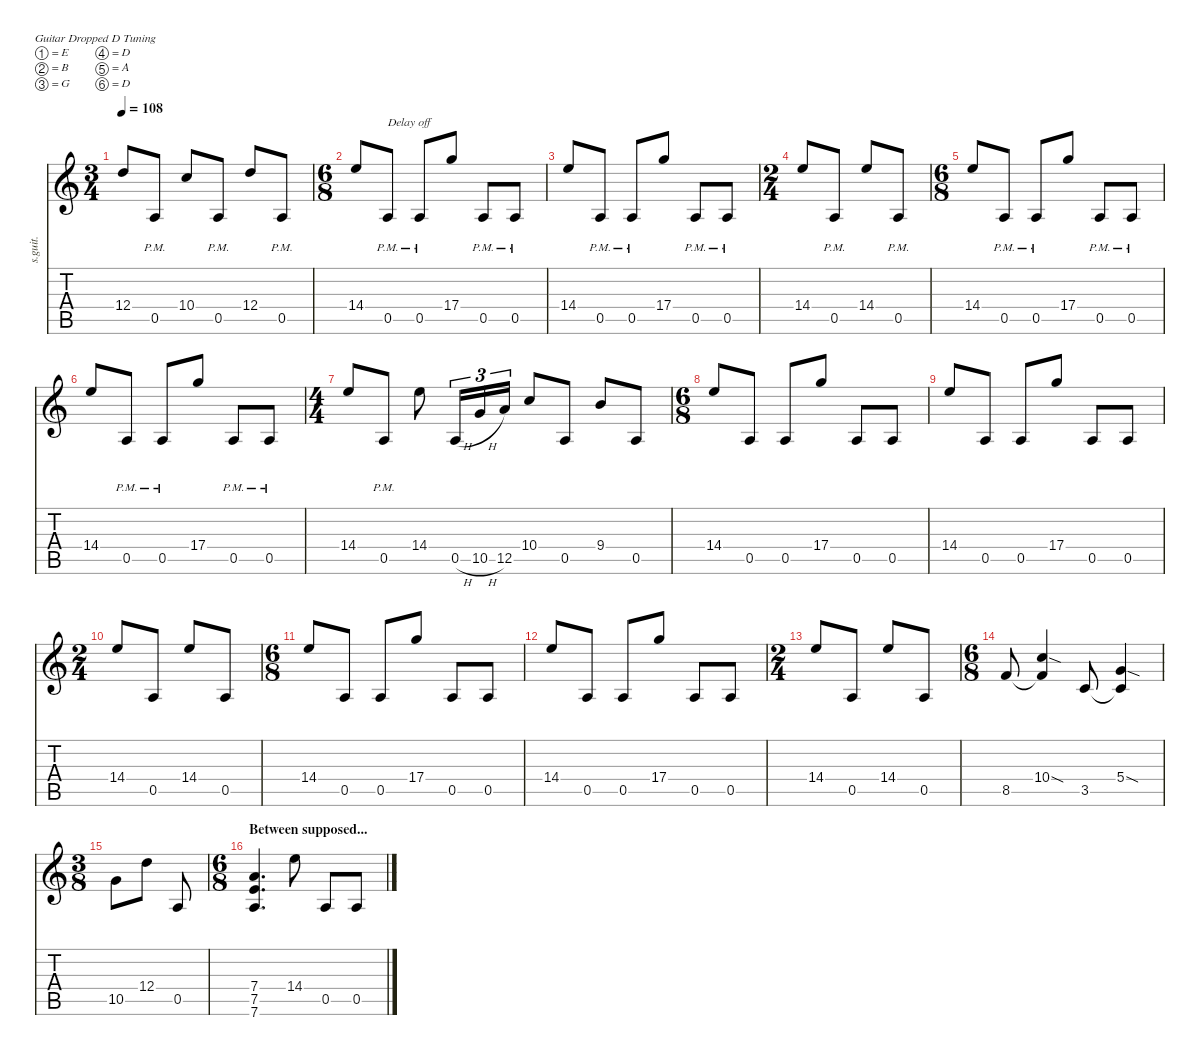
\defaultSystemsLayout 4
\hideDynamics
\bracketExtendMode nobrackets
\track ("Adam Jones (Guitar I)" "s.guit.") {instrument distortionguitar}
\staff {score tabs}
\tuning (E4 B3 G3 D3 A2 D2)
\ts (3 4)
\beaming (8 2 2 2 2)
\tempo 108
\clef g2
\ks c
12.4.8{lyrics (0 "") lyrics (1 "") lyrics (2 "") lyrics (3 "") lyrics (4 "") dy f} 0.5{pm}.8{lyrics (0 "") lyrics (1 "") lyrics (2 "") lyrics (3 "") lyrics (4 "")} 10.4.8{lyrics (0 "") lyrics (1 "") lyrics (2 "") lyrics (3 "") lyrics (4 "")} 0.5{pm}.8{lyrics (0 "") lyrics (1 "") lyrics (2 "") lyrics (3 "") lyrics (4 "")} 12.4.8{lyrics (0 "") lyrics (1 "") lyrics (2 "") lyrics (3 "") lyrics (4 "")} 0.5{pm}.8{lyrics (0 "") lyrics (1 "") lyrics (2 "") lyrics (3 "") lyrics (4 "")} |
\ts (6 8)
\beaming (8 2 2 2 2)
14.4.8{lyrics (0 "") lyrics (1 "") lyrics (2 "") lyrics (3 "") lyrics (4 "")} 0.5{pm}.8{txt "Delay off" lyrics (0 "") lyrics (1 "") lyrics (2 "") lyrics (3 "") lyrics (4 "")} 0.5{pm}.8{lyrics (0 "") lyrics (1 "") lyrics (2 "") lyrics (3 "") lyrics (4 "")} 17.4.8{lyrics (0 "") lyrics (1 "") lyrics (2 "") lyrics (3 "") lyrics (4 "")} 0.5{pm}.8{lyrics (0 "") lyrics (1 "") lyrics (2 "") lyrics (3 "") lyrics (4 "")} 0.5{pm}.8{lyrics (0 "") lyrics (1 "") lyrics (2 "") lyrics (3 "") lyrics (4 "")} |
14.4.8{lyrics (0 "") lyrics (1 "") lyrics (2 "") lyrics (3 "") lyrics (4 "")} 0.5{pm}.8{lyrics (0 "") lyrics (1 "") lyrics (2 "") lyrics (3 "") lyrics (4 "")} 0.5{pm}.8{lyrics (0 "") lyrics (1 "") lyrics (2 "") lyrics (3 "") lyrics (4 "")} 17.4.8{lyrics (0 "") lyrics (1 "") lyrics (2 "") lyrics (3 "") lyrics (4 "")} 0.5{pm}.8{lyrics (0 "") lyrics (1 "") lyrics (2 "") lyrics (3 "") lyrics (4 "")} 0.5{pm}.8{lyrics (0 "") lyrics (1 "") lyrics (2 "") lyrics (3 "") lyrics (4 "")} |
\ts (2 4)
\beaming (8 2 2 2 2)
14.4.8{lyrics (0 "") lyrics (1 "") lyrics (2 "") lyrics (3 "") lyrics (4 "")} 0.5{pm}.8{lyrics (0 "") lyrics (1 "") lyrics (2 "") lyrics (3 "") lyrics (4 "")} 14.4.8{lyrics (0 "") lyrics (1 "") lyrics (2 "") lyrics (3 "") lyrics (4 "")} 0.5{pm}.8{lyrics (0 "") lyrics (1 "") lyrics (2 "") lyrics (3 "") lyrics (4 "")} |
\ts (6 8)
\beaming (8 2 2 2 2)
14.4.8{lyrics (0 "") lyrics (1 "") lyrics (2 "") lyrics (3 "") lyrics (4 "")} 0.5{pm}.8{lyrics (0 "") lyrics (1 "") lyrics (2 "") lyrics (3 "") lyrics (4 "")} 0.5{pm}.8{lyrics (0 "") lyrics (1 "") lyrics (2 "") lyrics (3 "") lyrics (4 "")} 17.4.8{lyrics (0 "") lyrics (1 "") lyrics (2 "") lyrics (3 "") lyrics (4 "")} 0.5{pm}.8{lyrics (0 "") lyrics (1 "") lyrics (2 "") lyrics (3 "") lyrics (4 "")} 0.5{pm}.8{lyrics (0 "") lyrics (1 "") lyrics (2 "") lyrics (3 "") lyrics (4 "")} |
14.4.8{lyrics (0 "") lyrics (1 "") lyrics (2 "") lyrics (3 "") lyrics (4 "")} 0.5{pm}.8{lyrics (0 "") lyrics (1 "") lyrics (2 "") lyrics (3 "") lyrics (4 "")} 0.5{pm}.8{lyrics (0 "") lyrics (1 "") lyrics (2 "") lyrics (3 "") lyrics (4 "")} 17.4.8{lyrics (0 "") lyrics (1 "") lyrics (2 "") lyrics (3 "") lyrics (4 "")} 0.5{pm}.8{lyrics (0 "") lyrics (1 "") lyrics (2 "") lyrics (3 "") lyrics (4 "")} 0.5{pm}.8{lyrics (0 "") lyrics (1 "") lyrics (2 "") lyrics (3 "") lyrics (4 "")} |
\ts (4 4)
\beaming (8 2 2 2 2)
14.4.8{lyrics (0 "") lyrics (1 "") lyrics (2 "") lyrics (3 "") lyrics (4 "")} 0.5{pm}.8{lyrics (0 "") lyrics (1 "") lyrics (2 "") lyrics (3 "") lyrics (4 "")} 14.4.8{lyrics (0 "") lyrics (1 "") lyrics (2 "") lyrics (3 "") lyrics (4 "")} 0.5{h}.16{tu (3 2) lyrics (0 "") lyrics (1 "") lyrics (2 "") lyrics (3 "") lyrics (4 "")} 10.5{h}.16{tu (3 2) lyrics (0 "") lyrics (1 "") lyrics (2 "") lyrics (3 "") lyrics (4 "")} 12.5.16{tu (3 2) lyrics (0 "") lyrics (1 "") lyrics (2 "") lyrics (3 "") lyrics (4 "")} 10.4.8{lyrics (0 "") lyrics (1 "") lyrics (2 "") lyrics (3 "") lyrics (4 "")} 0.5.8{lyrics (0 "") lyrics (1 "") lyrics (2 "") lyrics (3 "") lyrics (4 "")} 9.4.8{lyrics (0 "") lyrics (1 "") lyrics (2 "") lyrics (3 "") lyrics (4 "")} 0.5.8{lyrics (0 "") lyrics (1 "") lyrics (2 "") lyrics (3 "") lyrics (4 "")} |
\ts (6 8)
\beaming (8 2 2 2 2)
14.4.8{lyrics (0 "") lyrics (1 "") lyrics (2 "") lyrics (3 "") lyrics (4 "")} 0.5.8{lyrics (0 "") lyrics (1 "") lyrics (2 "") lyrics (3 "") lyrics (4 "")} 0.5.8{lyrics (0 "") lyrics (1 "") lyrics (2 "") lyrics (3 "") lyrics (4 "")} 17.4.8{lyrics (0 "") lyrics (1 "") lyrics (2 "") lyrics (3 "") lyrics (4 "")} 0.5.8{lyrics (0 "") lyrics (1 "") lyrics (2 "") lyrics (3 "") lyrics (4 "")} 0.5.8{lyrics (0 "") lyrics (1 "") lyrics (2 "") lyrics (3 "") lyrics (4 "")} |
14.4.8{lyrics (0 "") lyrics (1 "") lyrics (2 "") lyrics (3 "") lyrics (4 "")} 0.5.8{lyrics (0 "") lyrics (1 "") lyrics (2 "") lyrics (3 "") lyrics (4 "")} 0.5.8{lyrics (0 "") lyrics (1 "") lyrics (2 "") lyrics (3 "") lyrics (4 "")} 17.4.8{lyrics (0 "") lyrics (1 "") lyrics (2 "") lyrics (3 "") lyrics (4 "")} 0.5.8{lyrics (0 "") lyrics (1 "") lyrics (2 "") lyrics (3 "") lyrics (4 "")} 0.5.8{lyrics (0 "") lyrics (1 "") lyrics (2 "") lyrics (3 "") lyrics (4 "")} |
\ts (2 4)
\beaming (8 2 2 2 2)
14.4.8{lyrics (0 "") lyrics (1 "") lyrics (2 "") lyrics (3 "") lyrics (4 "")} 0.5.8{lyrics (0 "") lyrics (1 "") lyrics (2 "") lyrics (3 "") lyrics (4 "")} 14.4.8{lyrics (0 "") lyrics (1 "") lyrics (2 "") lyrics (3 "") lyrics (4 "")} 0.5.8{lyrics (0 "") lyrics (1 "") lyrics (2 "") lyrics (3 "") lyrics (4 "")} |
\ts (6 8)
\beaming (8 2 2 2 2)
14.4.8{lyrics (0 "") lyrics (1 "") lyrics (2 "") lyrics (3 "") lyrics (4 "")} 0.5.8{lyrics (0 "") lyrics (1 "") lyrics (2 "") lyrics (3 "") lyrics (4 "")} 0.5.8{lyrics (0 "") lyrics (1 "") lyrics (2 "") lyrics (3 "") lyrics (4 "")} 17.4.8{lyrics (0 "") lyrics (1 "") lyrics (2 "") lyrics (3 "") lyrics (4 "")} 0.5.8{lyrics (0 "") lyrics (1 "") lyrics (2 "") lyrics (3 "") lyrics (4 "")} 0.5.8{lyrics (0 "") lyrics (1 "") lyrics (2 "") lyrics (3 "") lyrics (4 "")} |
14.4.8{lyrics (0 "") lyrics (1 "") lyrics (2 "") lyrics (3 "") lyrics (4 "")} 0.5.8{lyrics (0 "") lyrics (1 "") lyrics (2 "") lyrics (3 "") lyrics (4 "")} 0.5.8{lyrics (0 "") lyrics (1 "") lyrics (2 "") lyrics (3 "") lyrics (4 "")} 17.4.8{lyrics (0 "") lyrics (1 "") lyrics (2 "") lyrics (3 "") lyrics (4 "")} 0.5.8{lyrics (0 "") lyrics (1 "") lyrics (2 "") lyrics (3 "") lyrics (4 "")} 0.5.8{lyrics (0 "") lyrics (1 "") lyrics (2 "") lyrics (3 "") lyrics (4 "")} |
\ts (2 4)
\beaming (8 2 2 2 2)
14.4.8{lyrics (0 "") lyrics (1 "") lyrics (2 "") lyrics (3 "") lyrics (4 "")} 0.5.8{lyrics (0 "") lyrics (1 "") lyrics (2 "") lyrics (3 "") lyrics (4 "")} 14.4.8{lyrics (0 "") lyrics (1 "") lyrics (2 "") lyrics (3 "") lyrics (4 "")} 0.5.8{lyrics (0 "") lyrics (1 "") lyrics (2 "") lyrics (3 "") lyrics (4 "")} |
\ts (6 8)
\beaming (8 2 2 2 2)
8.5.8{lyrics (0 "") lyrics (1 "") lyrics (2 "") lyrics (3 "") lyrics (4 "")} (10.4{sod} 8.5{t}).4{lyrics (0 "") lyrics (1 "") lyrics (2 "") lyrics (3 "") lyrics (4 "")} 3.5.8{lyrics (0 "") lyrics (1 "") lyrics (2 "") lyrics (3 "") lyrics (4 "")} (5.4{sod} 3.5{t}).4{lyrics (0 "") lyrics (1 "") lyrics (2 "") lyrics (3 "") lyrics (4 "")} |
\ts (3 8)
\beaming (8 2 2 2 2)
10.5.8{lyrics (0 "") lyrics (1 "") lyrics (2 "") lyrics (3 "") lyrics (4 "")} 12.4.8{lyrics (0 "") lyrics (1 "") lyrics (2 "") lyrics (3 "") lyrics (4 "")} 0.5.8{lyrics (0 "") lyrics (1 "") lyrics (2 "") lyrics (3 "") lyrics (4 "")} |
\ts (6 8)
\beaming (8 2 2 2 2)
\section ("" "Between supposed...")
(7.4 7.5 7.6).4{d lyrics (0 "") lyrics (1 "") lyrics (2 "") lyrics (3 "") lyrics (4 "")} 14.4.8{lyrics (0 "") lyrics (1 "") lyrics (2 "") lyrics (3 "") lyrics (4 "")} 0.5.8{lyrics (0 "") lyrics (1 "") lyrics (2 "") lyrics (3 "") lyrics (4 "")} 0.5.8{lyrics (0 "") lyrics (1 "") lyrics (2 "") lyrics (3 "") lyrics (4 "")}
